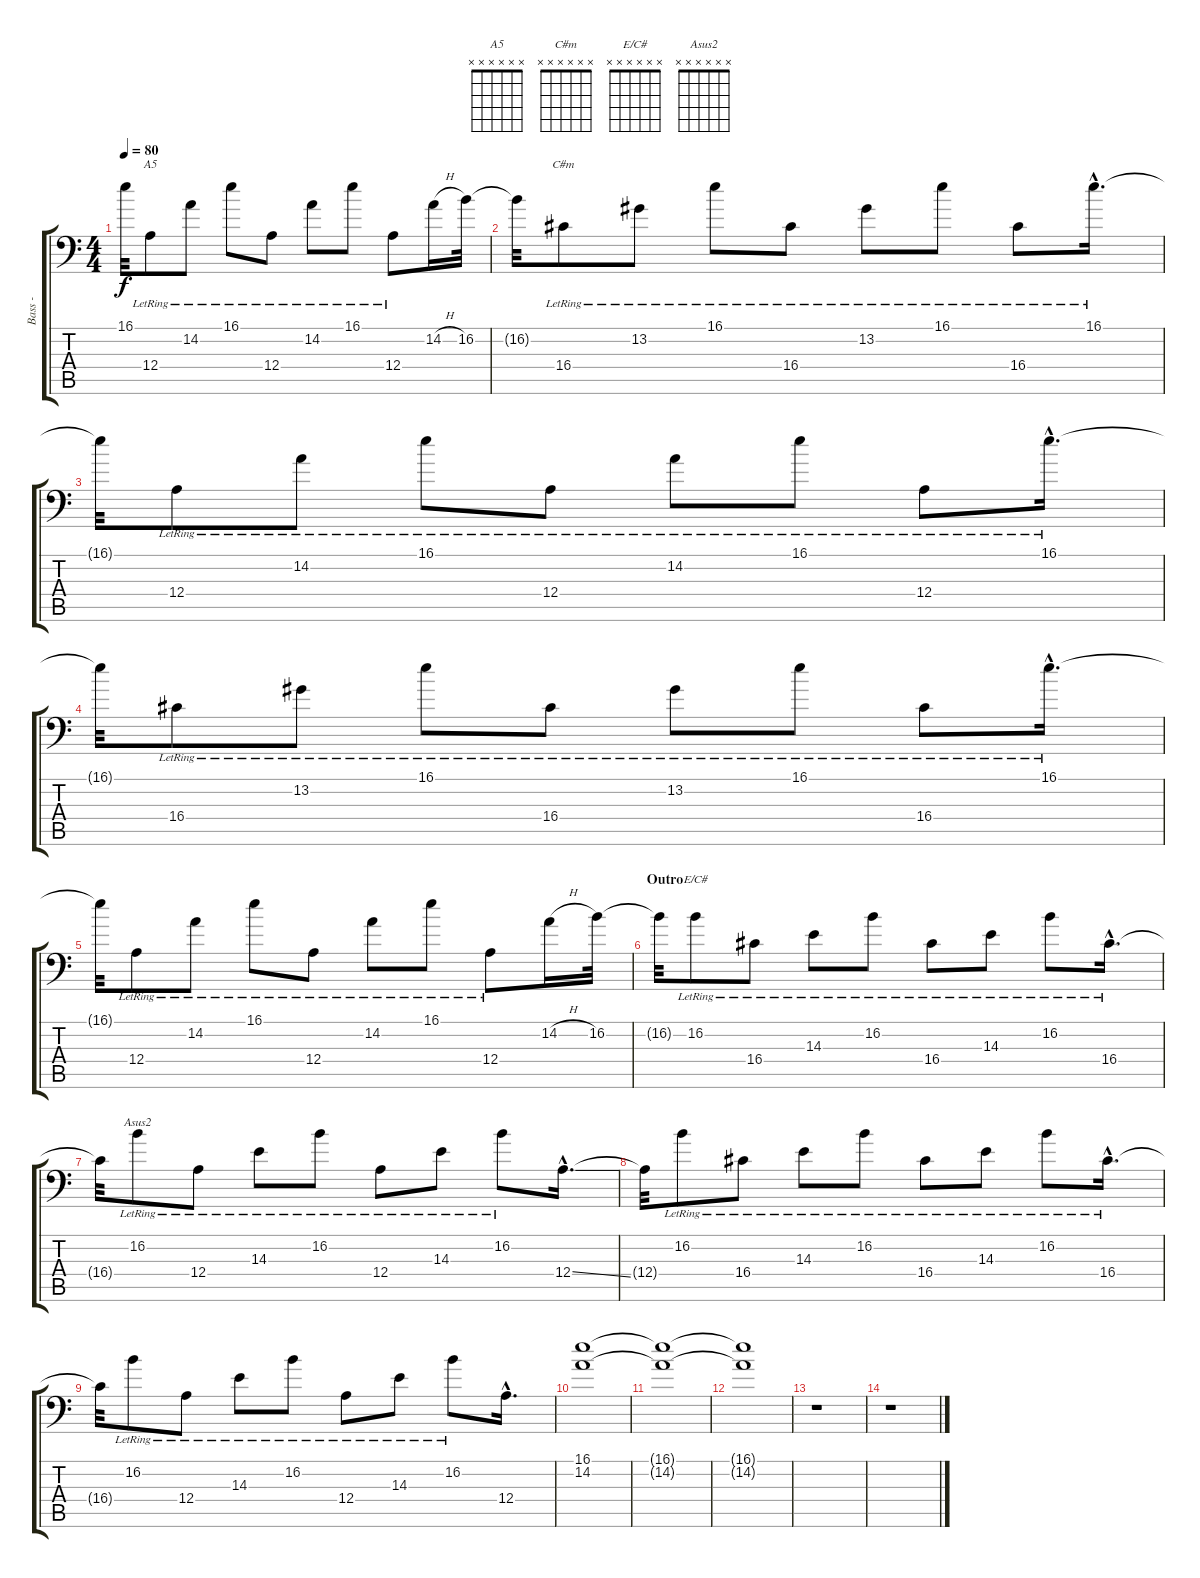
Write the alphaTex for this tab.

\track ("   Bass - FX" "   Bass - ") {instrument electricbassfinger}
\staff {score tabs}
\tuning (C3 G2 D2 A1 E1 B0) {hide}
\chord ("A5" x x x x x x)
\chord ("C#m" x x x x x x)
\chord ("E/C#" x x x x x x)
\chord ("Asus2" x x x x x x)
\ts (4 4)
\tempo 80
\clef f4
\ks c
16.1{t}.32{dy f} 12.4{lr}.8{ch "A5"} 14.2{lr}.8 16.1{lr}.8 12.4{lr}.8 14.2{lr}.8 16.1{lr}.8 12.4{lr}.8 14.2{h}.16 16.2.32 |
16.2{t}.32 16.4{lr}.8{ch "C#m"} 13.2{lr}.8 16.1{lr}.8 16.4{lr}.8 13.2{lr}.8 16.1{lr}.8 16.4{lr}.8 16.1{hac lr}.16{d} |
16.1{t}.32 12.4{lr}.8 14.2{lr}.8 16.1{lr}.8 12.4{lr}.8 14.2{lr}.8 16.1{lr}.8 12.4{lr}.8 16.1{hac lr}.16{d} |
16.1{t}.32 16.4{lr}.8 13.2{lr}.8 16.1{lr}.8 16.4{lr}.8 13.2{lr}.8 16.1{lr}.8 16.4{lr}.8 16.1{hac lr}.16{d} |
16.1{t}.32 12.4{lr}.8 14.2{lr}.8 16.1{lr}.8 12.4{lr}.8 14.2{lr}.8 16.1{lr}.8 12.4{lr}.8 14.2{h}.16 16.2.32{balance 8} |
\section ("" "Outro")
16.2{t}.32 16.2{lr}.8{ch "E/C#" balance 16} 16.4{lr}.8 14.3{lr}.8 16.2{lr}.8 16.4{lr}.8 14.3{lr}.8 16.2{lr}.8 16.4{hac lr}.16{d} |
16.4{t}.32 16.2{lr}.8{ch "Asus2" balance 0} 12.4{lr}.8 14.3{lr}.8 16.2{lr}.8 12.4{lr}.8 14.3{lr}.8 16.2{lr}.8 12.4{ss hac}.16{d} |
12.4{t}.32 16.2{lr}.8 16.4{lr}.8 14.3{lr}.8 16.2{lr}.8 16.4{lr}.8 14.3{lr}.8 16.2{lr}.8 16.4{hac lr}.16{d} |
16.4{t}.32 16.2{lr}.8{balance 8} 12.4{lr}.8 14.3{lr}.8 16.2{lr}.8 12.4{lr}.8 14.3{lr}.8 16.2{lr}.8 12.4{hac}.16{d} |
(16.1 14.2).1 |
(16.1{t} 14.2{t}).1{volume 0} |
(16.1{t} 14.2{t}).1 |
r.1 |
r.1
